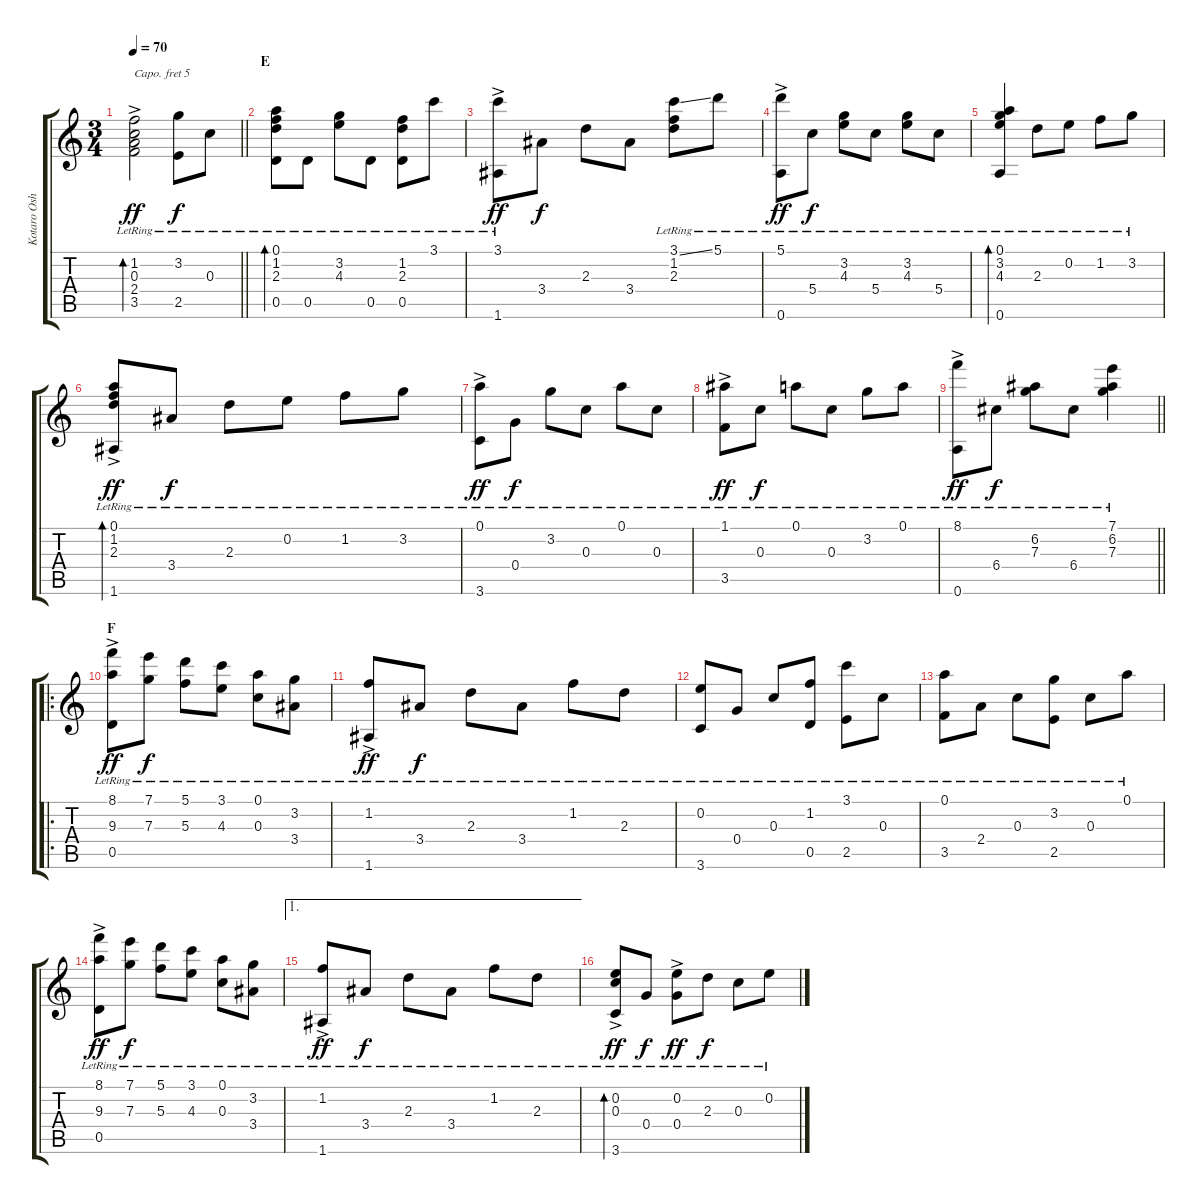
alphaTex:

\track ("Kotaro Oshio" "Kotaro Osh") {instrument acousticguitarsteel}
\staff {score tabs}
\capo 5
\tuning (E4 B3 G3 D3 A2 E2) {hide}
\ts (3 4)
\tempo 70
\clef g2
\barLineRight lightlight
\ks c
(1.2{ac lr} 0.3{ac lr} 2.4{ac lr} 3.5{ac lr}).2{bd 60 dy ff} (3.2{lr} 2.5{lr}).8{dy f} 0.3{lr}.8 |
\section ("" "E")
(0.1{lr} 1.2{lr} 2.3{lr} 0.5{lr}).8{bd 60} 0.5{lr}.8 (3.2{lr} 4.3{lr}).8 0.5{lr}.8 (1.2{lr} 2.3{lr} 0.5{lr}).8 3.1{lr}.8 |
(3.1{ac lr} 1.6{ac lr}).8{dy ff} 3.4.8{dy f} 2.3.8 3.4.8 (3.1{ss lr} 1.2{lr} 2.3{lr}).8 5.1{lr}.8 |
(5.1{ac lr} 0.6{ac lr}).8{dy ff} 5.4{lr}.8{dy f} (3.2{lr} 4.3{lr}).8 5.4{lr}.8 (3.2{lr} 4.3{lr}).8 5.4{lr}.8 |
(0.1{lr} 3.2{lr} 4.3{lr} 0.6{lr}).4{bd 60} 2.3{lr}.8 0.2{lr}.8 1.2{lr}.8 3.2{lr}.8 |
(0.1{lr} 1.2{lr} 2.3{lr} 1.6{ac lr}).8{bd 60 dy ff} 3.4{lr}.8{dy f} 2.3{lr}.8 0.2{lr}.8 1.2{lr}.8 3.2{lr}.8 |
(0.1{lr} 3.6{ac lr}).8{dy ff} 0.4{lr}.8{dy f} 3.2{lr}.8 0.3{lr}.8 0.1{lr}.8 0.3{lr}.8 |
(1.1{lr} 3.5{ac lr}).8{dy ff} 0.3{lr}.8{dy f} 0.1{lr}.8 0.3{lr}.8 3.2{lr}.8 0.1{lr}.8 |
\barLineRight lightlight
(8.1{ac lr} 0.6{ac lr}).8{dy ff} 6.4{lr}.8{dy f} (6.2{lr} 7.3{lr}).8 6.4{lr}.8 (7.1{lr} 6.2{lr} 7.3{lr}).4 |
\ro
\section ("" "F")
(8.1{lr} 9.3{lr} 0.5{ac lr}).8{dy ff} (7.1{lr} 7.3{lr}).8{dy f} (5.1{lr} 5.3{lr}).8 (3.1{lr} 4.3{lr}).8 (0.1{lr} 0.3{lr}).8 (3.2{lr} 3.4{lr}).8 |
(1.2{ac lr} 1.6{ac lr}).8{dy ff} 3.4{lr}.8{dy f} 2.3{lr}.8 3.4{lr}.8 1.2{lr}.8 2.3{lr}.8 |
(0.2{lr} 3.6{lr}).8 0.4{lr}.8 0.3{lr}.8 (1.2{lr} 0.5{lr}).8 (3.1{lr} 2.5{lr}).8 0.3{lr}.8 |
(0.1{lr} 3.5{lr}).8 2.4{lr}.8 0.3{lr}.8 (3.2{lr} 2.5{lr}).8 0.3{lr}.8 0.1{lr}.8 |
(8.1{lr} 9.3{lr} 0.5{ac lr}).8{dy ff} (7.1{lr} 7.3{lr}).8{dy f} (5.1{lr} 5.3{lr}).8 (3.1{lr} 4.3{lr}).8 (0.1{lr} 0.3{lr}).8 (3.2{lr} 3.4{lr}).8 |
\ae 1
(1.2{ac lr} 1.6{ac lr}).8{dy ff} 3.4{lr}.8{dy f} 2.3{lr}.8 3.4{lr}.8 1.2{lr}.8 2.3{lr}.8 |
(0.2{lr} 0.3{lr} 3.6{ac lr}).8{bd 60 dy ff} 0.4{lr}.8{dy f} (0.2{lr} 0.4{ac lr}).8{dy ff} 2.3{lr}.8{dy f} 0.3{lr}.8 0.2{lr}.8
